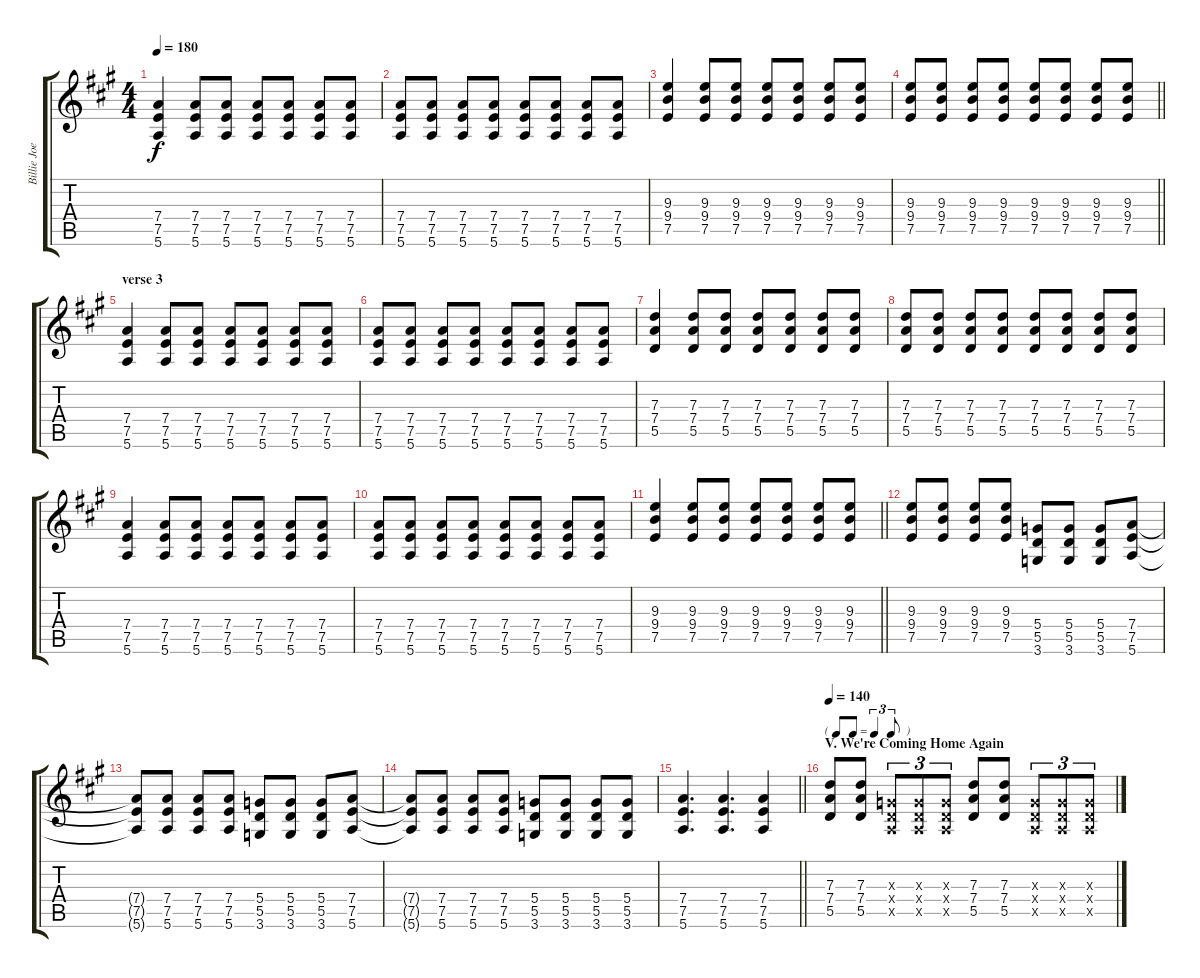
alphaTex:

\track ("Billie Joe Armstrong (Rhthym Guitar)" "Billie Joe") {instrument distortionguitar}
\staff {score tabs}
\tuning (E4 B3 G3 D3 A2 E2) {hide}
\ts (4 4)
\tempo 180
\clef g2
\ks a
(7.4 7.5 5.6).4{dy f} (7.4 7.5 5.6).8 (7.4 7.5 5.6).8 (7.4 7.5 5.6).8 (7.4 7.5 5.6).8 (7.4 7.5 5.6).8 (7.4 7.5 5.6).8 |
(7.4 7.5 5.6).8 (7.4 7.5 5.6).8 (7.4 7.5 5.6).8 (7.4 7.5 5.6).8 (7.4 7.5 5.6).8 (7.4 7.5 5.6).8 (7.4 7.5 5.6).8 (7.4 7.5 5.6).8 |
(9.3 9.4 7.5).4 (9.3 9.4 7.5).8 (9.3 9.4 7.5).8 (9.3 9.4 7.5).8 (9.3 9.4 7.5).8 (9.3 9.4 7.5).8 (9.3 9.4 7.5).8 |
\barLineRight lightlight
(9.3 9.4 7.5).8 (9.3 9.4 7.5).8 (9.3 9.4 7.5).8 (9.3 9.4 7.5).8 (9.3 9.4 7.5).8 (9.3 9.4 7.5).8 (9.3 9.4 7.5).8 (9.3 9.4 7.5).8 |
\section ("" "verse 3")
(7.4 7.5 5.6).4 (7.4 7.5 5.6).8 (7.4 7.5 5.6).8 (7.4 7.5 5.6).8 (7.4 7.5 5.6).8 (7.4 7.5 5.6).8 (7.4 7.5 5.6).8 |
(7.4 7.5 5.6).8 (7.4 7.5 5.6).8 (7.4 7.5 5.6).8 (7.4 7.5 5.6).8 (7.4 7.5 5.6).8 (7.4 7.5 5.6).8 (7.4 7.5 5.6).8 (7.4 7.5 5.6).8 |
(7.3 7.4 5.5).4 (7.3 7.4 5.5).8 (7.3 7.4 5.5).8 (7.3 7.4 5.5).8 (7.3 7.4 5.5).8 (7.3 7.4 5.5).8 (7.3 7.4 5.5).8 |
(7.3 7.4 5.5).8 (7.3 7.4 5.5).8 (7.3 7.4 5.5).8 (7.3 7.4 5.5).8 (7.3 7.4 5.5).8 (7.3 7.4 5.5).8 (7.3 7.4 5.5).8 (7.3 7.4 5.5).8 |
(7.4 7.5 5.6).4 (7.4 7.5 5.6).8 (7.4 7.5 5.6).8 (7.4 7.5 5.6).8 (7.4 7.5 5.6).8 (7.4 7.5 5.6).8 (7.4 7.5 5.6).8 |
(7.4 7.5 5.6).8 (7.4 7.5 5.6).8 (7.4 7.5 5.6).8 (7.4 7.5 5.6).8 (7.4 7.5 5.6).8 (7.4 7.5 5.6).8 (7.4 7.5 5.6).8 (7.4 7.5 5.6).8 |
\barLineRight lightlight
(9.3 9.4 7.5).4 (9.3 9.4 7.5).8 (9.3 9.4 7.5).8 (9.3 9.4 7.5).8 (9.3 9.4 7.5).8 (9.3 9.4 7.5).8 (9.3 9.4 7.5).8 |
(9.3 9.4 7.5).8 (9.3 9.4 7.5).8 (9.3 9.4 7.5).8 (9.3 9.4 7.5).8 (5.4 5.5 3.6).8 (5.4 5.5 3.6).8 (5.4 5.5 3.6).8 (7.4 7.5 5.6).8 |
(7.4{t} 7.5{t} 5.6{t}).8 (7.4 7.5 5.6).8 (7.4 7.5 5.6).8 (7.4 7.5 5.6).8 (5.4 5.5 3.6).8 (5.4 5.5 3.6).8 (5.4 5.5 3.6).8 (7.4 7.5 5.6).8 |
(7.4{t} 7.5{t} 5.6{t}).8 (7.4 7.5 5.6).8 (7.4 7.5 5.6).8 (7.4 7.5 5.6).8 (5.4 5.5 3.6).8 (5.4 5.5 3.6).8 (5.4 5.5 3.6).8 (5.4 5.5 3.6).8 |
\barLineRight lightlight
(7.4 7.5 5.6).4{d} (7.4 7.5 5.6).4{d} (7.4 7.5 5.6).4 |
\tf triplet8th
\section ("" "V. We're Coming Home Again")
\tempo 140
(7.3 7.4 5.5).8 (7.3 7.4 5.5).8 (0.3{x} 0.4{x} 0.5{x}).8{tu (3 2)} (0.3{x} 0.4{x} 0.5{x}).8{tu (3 2)} (0.3{x} 0.4{x} 0.5{x}).8{tu (3 2)} (7.3 7.4 5.5).8 (7.3 7.4 5.5).8 (0.3{x} 0.4{x} 0.5{x}).8{tu (3 2)} (0.3{x} 0.4{x} 0.5{x}).8{tu (3 2)} (0.3{x} 0.4{x} 0.5{x}).8{tu (3 2)}
